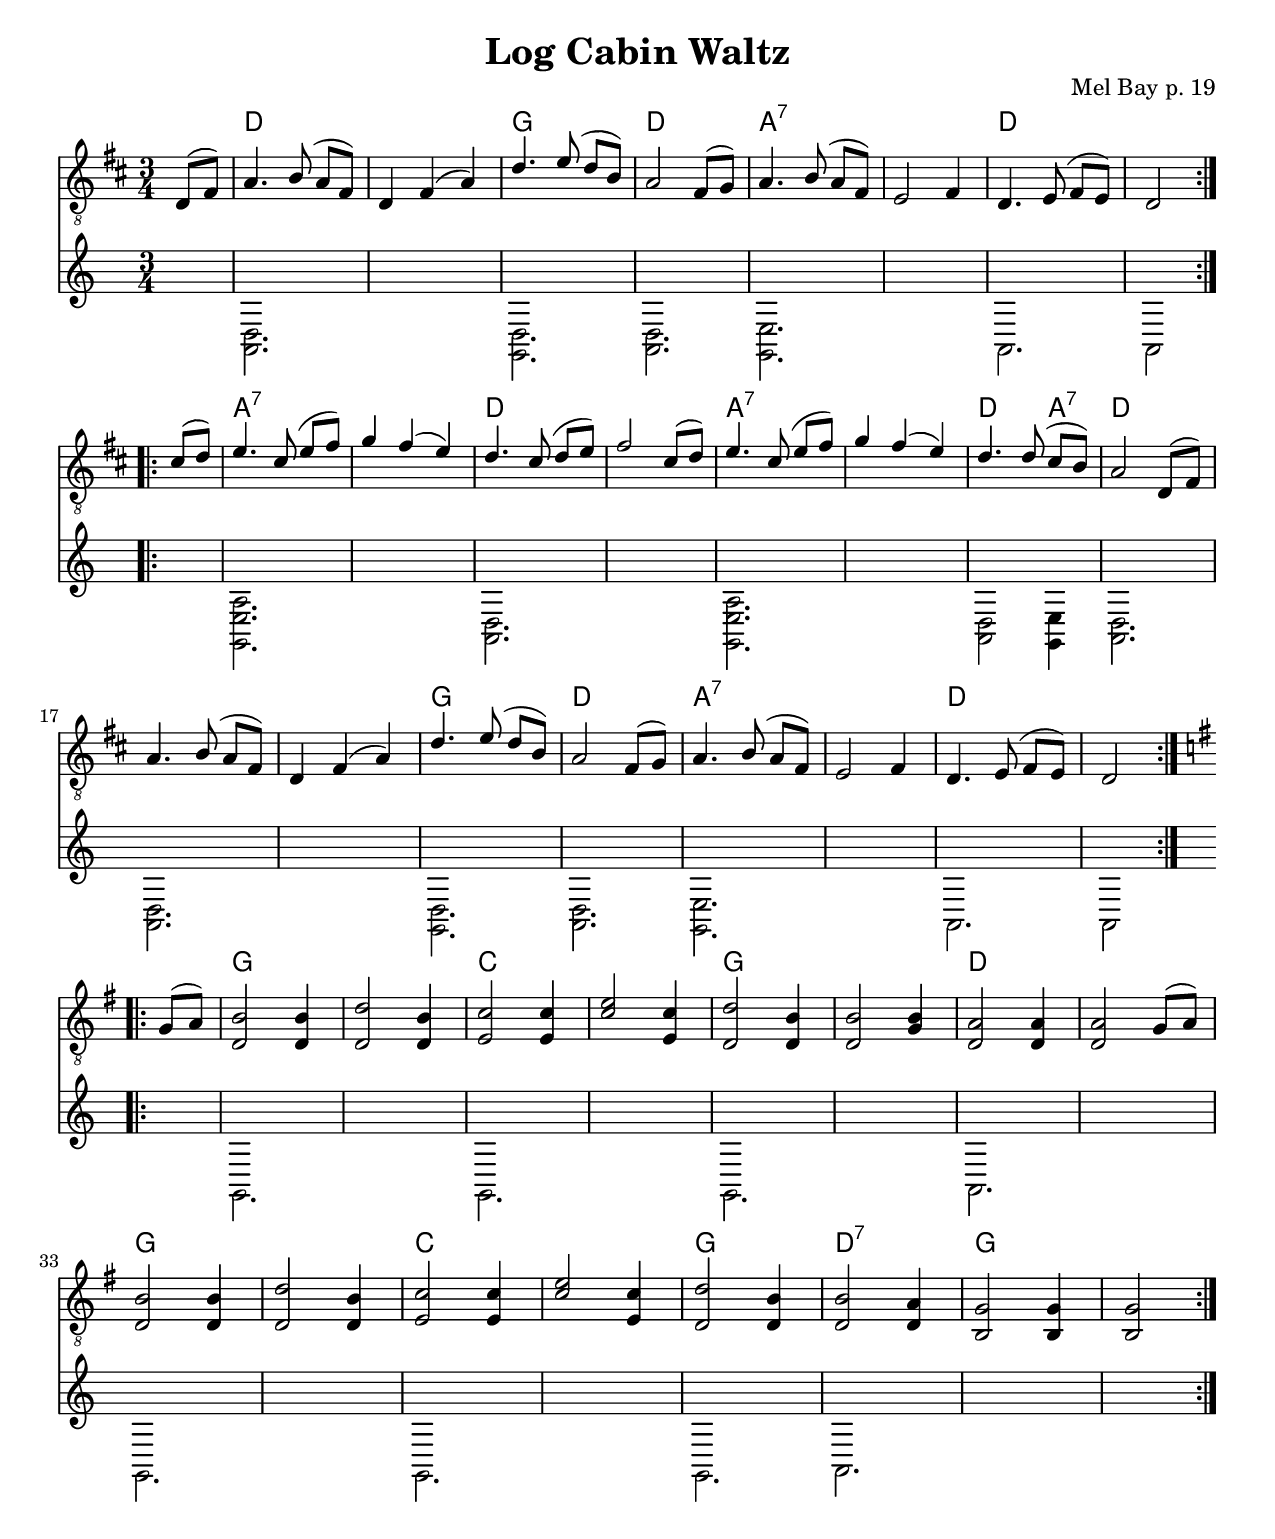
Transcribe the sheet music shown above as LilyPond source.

\include "style.ily"
\version "2.18.2"

\score {

  \header {
    piece = "Log Cabin Waltz"
    tag = "Mel Bay p. 19"
  }

  \transpose c c
  << \chords {
    % chords
    s4 d2. s g d a:7 s d s2 \break
    s4 a2.:7 s d s a:7 s d2 a4:7 d2. \break
    s s g d a:7 s d s2 \break
    s4 g2. s c s g s d s \break
    g s c s g d:7 g s2 \break
  } << \relative g {
    % melody
    \clef "treble_8"
    \key d \major
    \time 3/4
    \partial 4
    \repeat volta 2 {
      d8( fs) | a4. b8( a fs) | d4 fs( a) | d4. e8( d8 b8) | a2 fs8( g) |
      a4. b8( a fs) | e2 fs4 | d4. e8( fs e) | d2 \break
    }
    \repeat volta 2 {
      cs'8( d) | e4. cs8( e fs) | g4 fs( e) | d4. cs8( d e) | fs2 cs8( d) |
      e4. cs8( e fs) | g4 fs( e) | d4. d8( cs b) | a2 d,8( fs) | \break
      a4. b8( a fs) | d4 fs( a) | d4. e8( d b) | a2 fs8( g) |
      a4. b8( a fs) | e2 fs4 | d4. e8( fs e) | d2 \break
    }
    \key g \major
    \repeat volta 2 {
      g8( a) | <b d,>2 <b d,>4 | <d d,>2 <b d,>4 | <c e,>2 <c e,>4 | <e c>2 <c e,>4 |
      <d d,>2 <b d,>4 | <b d,>2 <b g>4 | <a d,>2 <a d,>4 | <a d,>2 g8( a) | \break
      <b d,>2 <b d,>4 | <d d,>2 <b d,>4 | <c e,>2 <c e,>4 | <e c>2 <c e,>4 |
      <d d,>2 <b d,>4 | <b d,>2 <a d,>4 | <g b,>2 <g b,>4 | <g b,>2 \break
    }

  } \\ \relative g {
    % accompaniment
    s4 | <d a>2. | s | <d g,> | <d a> | <e g,> | s | a, | a2 \break
    s4 | <a' e g,>2. | s | <d, a> | s | <a' e g,> | s | <d, a>2 <e g,>4 | <d a>2. | \break
    <d a> | s | <d g,> | <d a> | <e g,> | s | a, | a2 \break
    s4 | g2. | s | g | s | g | s | a | s | \break
    g | s | g | s | g | a | s | s2 \break
  } >> >>
}

